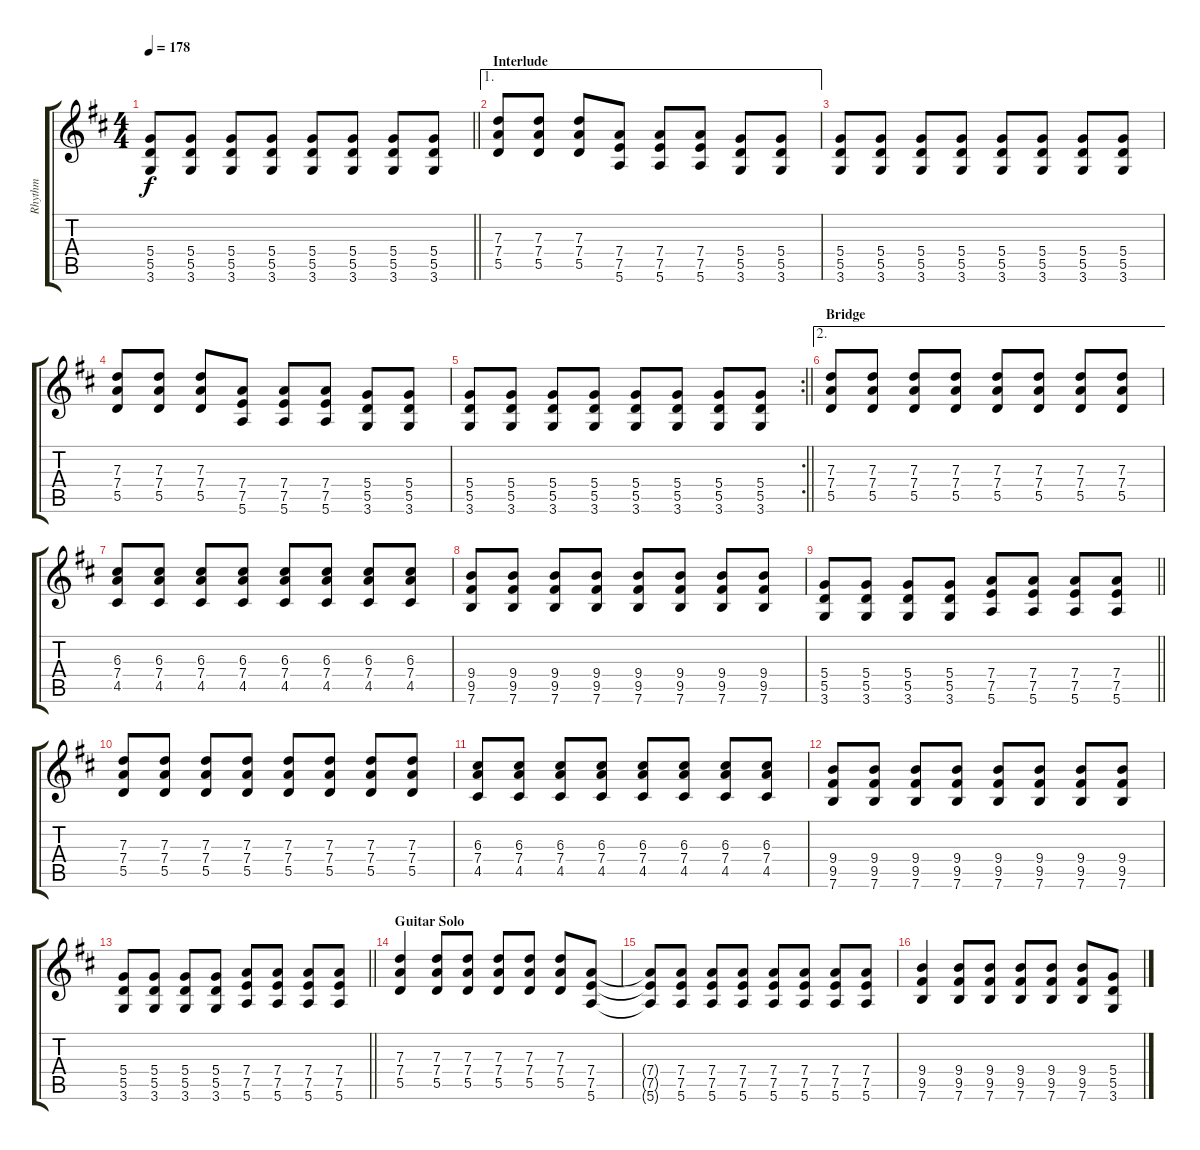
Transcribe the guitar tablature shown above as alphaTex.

\track ("Rhythm" "Rhythm") {instrument distortionguitar}
\staff {score tabs}
\tuning (E4 B3 G3 D3 A2 E2) {hide}
\ts (4 4)
\tempo 178
\clef g2
\barLineRight lightlight
\ks d
(5.4 5.5 3.6).8{dy f} (5.4 5.5 3.6).8 (5.4 5.5 3.6).8 (5.4 5.5 3.6).8 (5.4 5.5 3.6).8 (5.4 5.5 3.6).8 (5.4 5.5 3.6).8 (5.4 5.5 3.6).8 |
\ae 1
\section ("" "Interlude")
(7.3 7.4 5.5).8 (7.3 7.4 5.5).8 (7.3 7.4 5.5).8 (7.4 7.5 5.6).8 (7.4 7.5 5.6).8 (7.4 7.5 5.6).8 (5.4 5.5 3.6).8 (5.4 5.5 3.6).8 |
(5.4 5.5 3.6).8 (5.4 5.5 3.6).8 (5.4 5.5 3.6).8 (5.4 5.5 3.6).8 (5.4 5.5 3.6).8 (5.4 5.5 3.6).8 (5.4 5.5 3.6).8 (5.4 5.5 3.6).8 |
(7.3 7.4 5.5).8 (7.3 7.4 5.5).8 (7.3 7.4 5.5).8 (7.4 7.5 5.6).8 (7.4 7.5 5.6).8 (7.4 7.5 5.6).8 (5.4 5.5 3.6).8 (5.4 5.5 3.6).8 |
\rc 2
\barLineRight lightlight
(5.4 5.5 3.6).8 (5.4 5.5 3.6).8 (5.4 5.5 3.6).8 (5.4 5.5 3.6).8 (5.4 5.5 3.6).8 (5.4 5.5 3.6).8 (5.4 5.5 3.6).8 (5.4 5.5 3.6).8 |
\ae 2
\section ("" "Bridge")
(7.3 7.4 5.5).8 (7.3 7.4 5.5).8 (7.3 7.4 5.5).8 (7.3 7.4 5.5).8 (7.3 7.4 5.5).8 (7.3 7.4 5.5).8 (7.3 7.4 5.5).8 (7.3 7.4 5.5).8 |
(6.3 7.4 4.5).8 (6.3 7.4 4.5).8 (6.3 7.4 4.5).8 (6.3 7.4 4.5).8 (6.3 7.4 4.5).8 (6.3 7.4 4.5).8 (6.3 7.4 4.5).8 (6.3 7.4 4.5).8 |
(9.4 9.5 7.6).8 (9.4 9.5 7.6).8 (9.4 9.5 7.6).8 (9.4 9.5 7.6).8 (9.4 9.5 7.6).8 (9.4 9.5 7.6).8 (9.4 9.5 7.6).8 (9.4 9.5 7.6).8 |
\barLineRight lightlight
(5.4 5.5 3.6).8 (5.4 5.5 3.6).8 (5.4 5.5 3.6).8 (5.4 5.5 3.6).8 (7.4 7.5 5.6).8 (7.4 7.5 5.6).8 (7.4 7.5 5.6).8 (7.4 7.5 5.6).8 |
(7.3 7.4 5.5).8 (7.3 7.4 5.5).8 (7.3 7.4 5.5).8 (7.3 7.4 5.5).8 (7.3 7.4 5.5).8 (7.3 7.4 5.5).8 (7.3 7.4 5.5).8 (7.3 7.4 5.5).8 |
(6.3 7.4 4.5).8 (6.3 7.4 4.5).8 (6.3 7.4 4.5).8 (6.3 7.4 4.5).8 (6.3 7.4 4.5).8 (6.3 7.4 4.5).8 (6.3 7.4 4.5).8 (6.3 7.4 4.5).8 |
(9.4 9.5 7.6).8 (9.4 9.5 7.6).8 (9.4 9.5 7.6).8 (9.4 9.5 7.6).8 (9.4 9.5 7.6).8 (9.4 9.5 7.6).8 (9.4 9.5 7.6).8 (9.4 9.5 7.6).8 |
\barLineRight lightlight
(5.4 5.5 3.6).8 (5.4 5.5 3.6).8 (5.4 5.5 3.6).8 (5.4 5.5 3.6).8 (7.4 7.5 5.6).8 (7.4 7.5 5.6).8 (7.4 7.5 5.6).8 (7.4 7.5 5.6).8 |
\section ("" "Guitar Solo")
(7.3 7.4 5.5).4 (7.3 7.4 5.5).8 (7.3 7.4 5.5).8 (7.3 7.4 5.5).8 (7.3 7.4 5.5).8 (7.3 7.4 5.5).8 (7.4 7.5 5.6).8 |
(7.4{t} 7.5{t} 5.6{t}).8 (7.4 7.5 5.6).8 (7.4 7.5 5.6).8 (7.4 7.5 5.6).8 (7.4 7.5 5.6).8 (7.4 7.5 5.6).8 (7.4 7.5 5.6).8 (7.4 7.5 5.6).8 |
(9.4 9.5 7.6).4 (9.4 9.5 7.6).8 (9.4 9.5 7.6).8 (9.4 9.5 7.6).8 (9.4 9.5 7.6).8 (9.4 9.5 7.6).8 (5.4 5.5 3.6).8
